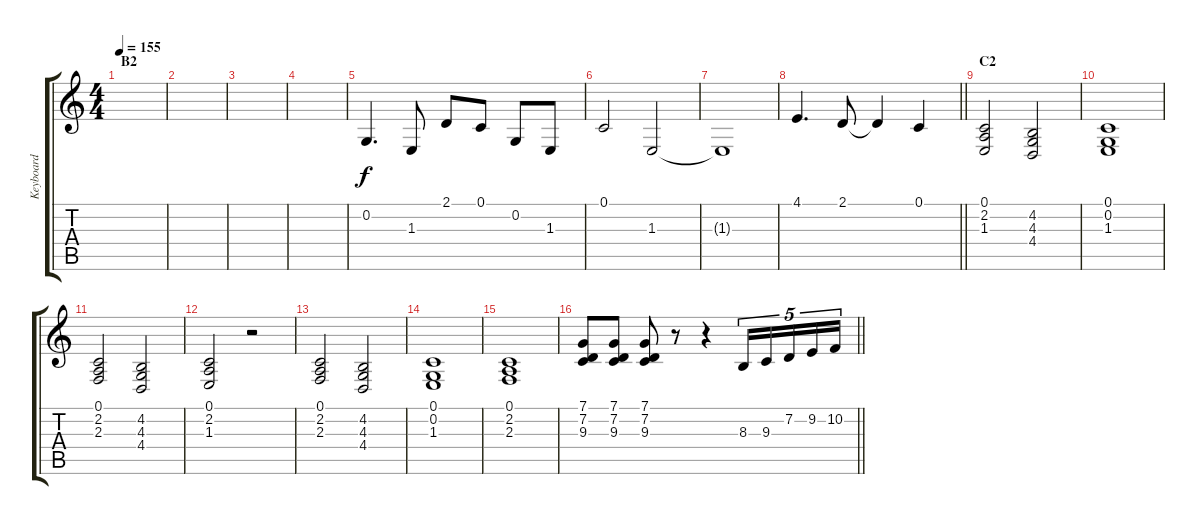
\track ("Keyboard" "Keyboard") {instrument cello}
\staff {score tabs}
\tuning (C4 G3 Eb3 Bb2 F2 C2) {hide}
\ts (4 4)
\section ("" "B2")
\tempo 155
\clef g2
\ks c
|
|
|
|
0.2.4{d volume 15 instrument accordion} 1.3.8 2.1.8 0.1.8 0.2.8 1.3.8 |
0.1.2 1.3.2 |
1.3{t}.1 |
\barLineRight lightlight
4.1.4{d} 2.1.8 2.1{t}.4 0.1.4 |
\section ("" "C2")
(0.1 2.2 1.3).2{volume 12 instrument cello} (4.2 4.3 4.4).2 |
(0.1 0.2 1.3).1 |
(0.1 2.2 2.3).2 (4.2 4.3 4.4).2 |
(0.1 2.2 1.3).2 r.2 |
(0.1 2.2 2.3).2 (4.2 4.3 4.4).2 |
(0.1 0.2 1.3).1 |
(0.1 2.2 2.3).1 |
\barLineRight lightlight
(7.1 7.2 9.3).8 (7.1 7.2 9.3).8 (7.1 7.2 9.3).8 r.8 r.4 8.3.16{tu (5 4)} 9.3.16{tu (5 4)} 7.2.16{tu (5 4)} 9.2.16{tu (5 4)} 10.2.16{tu (5 4)}
